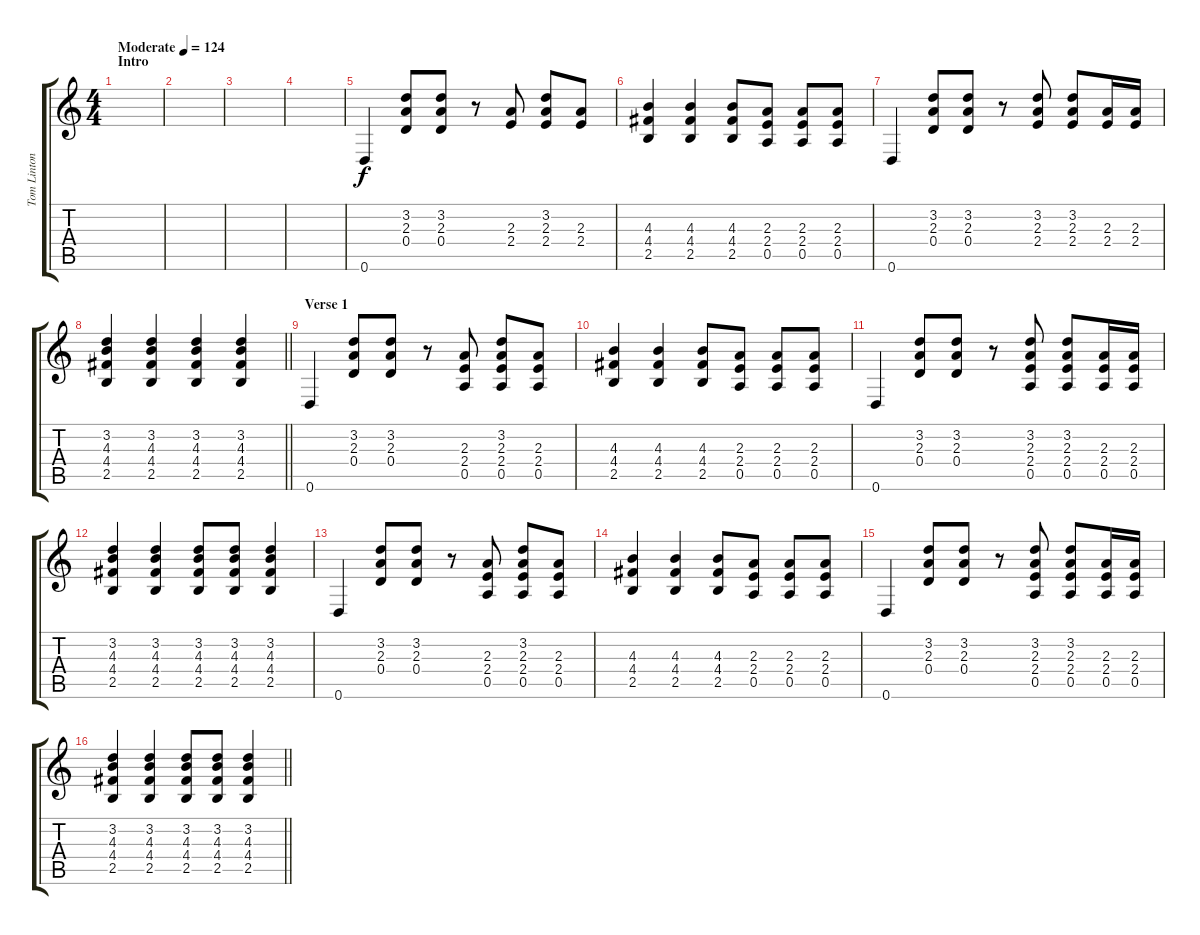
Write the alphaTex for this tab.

\track ("Tom Linton - R Guitar" "Tom Linton") {instrument overdrivenguitar}
\staff {score tabs}
\tuning (E4 B3 G3 D3 A2 D2) {hide}
\ts (4 4)
\section ("" "Intro")
\tempo (124 "Moderate")
\clef g2
\ks c
|
|
|
|
0.6.4 (3.2 2.3 0.4).8 (3.2 2.3 0.4).8 r.8 (2.3 2.4).8 (3.2 2.3 2.4).8 (2.3 2.4).8 |
(4.3 4.4 2.5).4 (4.3 4.4 2.5).4 (4.3 4.4 2.5).8 (2.3 2.4 0.5).8 (2.3 2.4 0.5).8 (2.3 2.4 0.5).8 |
0.6.4 (3.2 2.3 0.4).8 (3.2 2.3 0.4).8 r.8 (3.2 2.3 2.4).8 (3.2 2.3 2.4).8 (2.3 2.4).16 (2.3 2.4).16 |
\barLineRight lightlight
(3.2 4.3 4.4 2.5).4 (3.2 4.3 4.4 2.5).4 (3.2 4.3 4.4 2.5).4 (3.2 4.3 4.4 2.5).4 |
\section ("" "Verse 1")
0.6.4 (3.2 2.3 0.4).8 (3.2 2.3 0.4).8 r.8 (2.3 2.4 0.5).8 (3.2 2.3 2.4 0.5).8 (2.3 2.4 0.5).8 |
(4.3 4.4 2.5).4 (4.3 4.4 2.5).4 (4.3 4.4 2.5).8 (2.3 2.4 0.5).8 (2.3 2.4 0.5).8 (2.3 2.4 0.5).8 |
0.6.4 (3.2 2.3 0.4).8 (3.2 2.3 0.4).8 r.8 (3.2 2.3 2.4 0.5).8 (3.2 2.3 2.4 0.5).8 (2.3 2.4 0.5).16 (2.3 2.4 0.5).16 |
(3.2 4.3 4.4 2.5).4 (3.2 4.3 4.4 2.5).4 (3.2 4.3 4.4 2.5).8 (3.2 4.3 4.4 2.5).8 (3.2 4.3 4.4 2.5).4 |
0.6.4 (3.2 2.3 0.4).8 (3.2 2.3 0.4).8 r.8 (2.3 2.4 0.5).8 (3.2 2.3 2.4 0.5).8 (2.3 2.4 0.5).8 |
(4.3 4.4 2.5).4 (4.3 4.4 2.5).4 (4.3 4.4 2.5).8 (2.3 2.4 0.5).8 (2.3 2.4 0.5).8 (2.3 2.4 0.5).8 |
0.6.4 (3.2 2.3 0.4).8 (3.2 2.3 0.4).8 r.8 (3.2 2.3 2.4 0.5).8 (3.2 2.3 2.4 0.5).8 (2.3 2.4 0.5).16 (2.3 2.4 0.5).16 |
\barLineRight lightlight
(3.2 4.3 4.4 2.5).4 (3.2 4.3 4.4 2.5).4 (3.2 4.3 4.4 2.5).8 (3.2 4.3 4.4 2.5).8 (3.2 4.3 4.4 2.5).4
